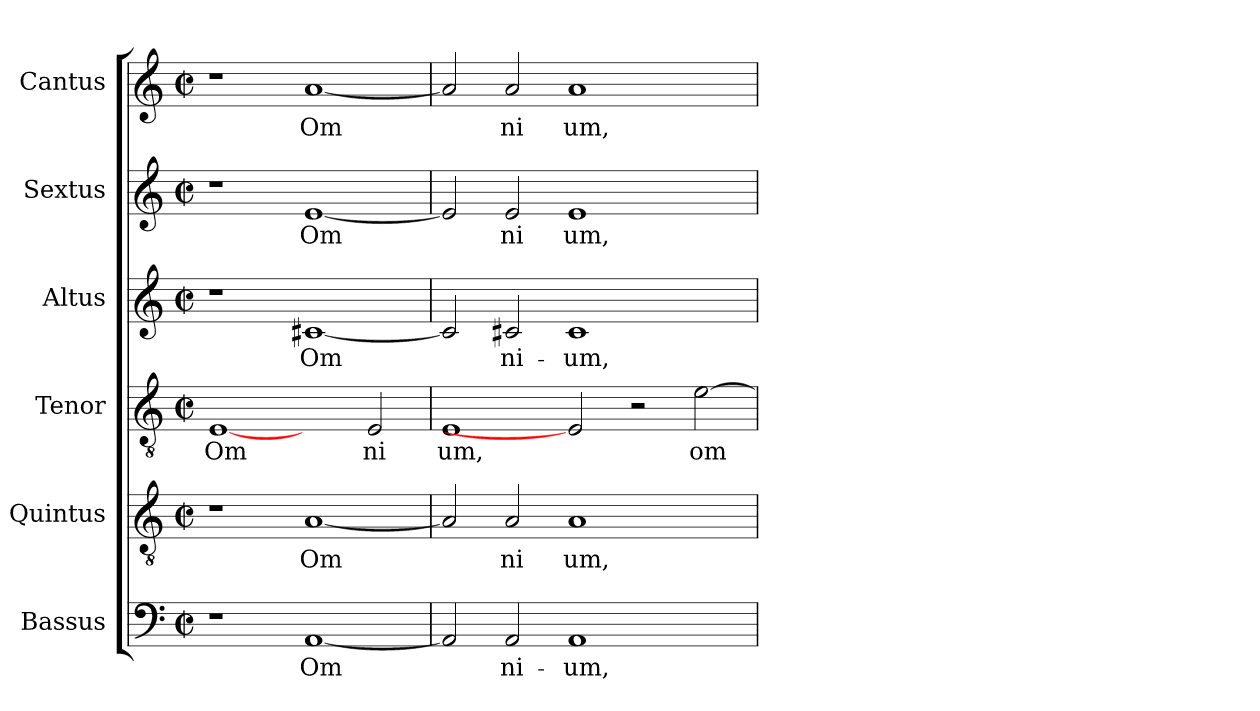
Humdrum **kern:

**kern	**text	**kern	**text	**kern	**text	**kern	**text	**kern	**text	**kern	**text
*part6	*part6	*part5	*part5	*part4	*part4	*part3	*part3	*part2	*part2	*part1	*part1
*staff6	*staff6	*staff5	*staff5	*staff4	*staff4	*staff3	*staff3	*staff2	*staff2	*staff1	*staff1
*I"Bassus	*	*I"Quintus	*	*I"Tenor	*	*I"Altus	*	*I"Sextus	*	*I"Cantus	*
!!LO:PB:g=z
*stria5	*	*stria5	*	*stria5	*	*stria5	*	*stria5	*	*stria5	*
*clefF4	*	*clefGv2	*	*clefGv2	*	*clefG2	*	*clefG2	*	*clefG2	*
*k[]	*	*k[]	*	*k[]	*	*k[]	*	*k[]	*	*k[]	*
*C:	*	*C:	*	*C:	*	*C:	*	*C:	*	*C:	*
*M2/2	*	*M2/2	*	*M2/2	*	*M2/2	*	*M2/2	*	*M2/2	*
*met(c|)	*	*met(c|)	*	*met(c|)	*	*met(c|)	*	*met(c|)	*	*met(c|)	*
=1	=1	=1	=1	=1	=1	=1	=1	=1	=1	=1	=1
!	!	!	!	!	!LO:LY:b:cj	!	!	!	!	!	!
1r	.	1r	.	[1E	Om	1r	.	1r	.	1r	.
!	!LO:LY:b	!	!LO:LY:b	!	!	!	!LO:LY:b	!	!LO:LY:b	!	!LO:LY:b
[<1AA	Om-	[<1A	Om	2ryy	.	[<1c#X	Om-	[<1e	Om	[<1a	Om
!	!	!	!	!	!LO:LY:b:cj	!	!	!	!	!	!
.	.	.	.	2E/	ni	.	.	.	.	.	.
=2	=2	=2	=2	=2	=2	=2	=2	=2	=2	=2	=2
!	!LO:LY:b	!	!LO:LY:b	!	!LO:LY:b:cj	!	!LO:LY:b	!	!LO:LY:b	!	!LO:LY:b
2AA/]	--	2A/]	.	1E	um,	2c#/]	--	2e/]	.	2a/]	.
!	!LO:LY:b	!	!LO:LY:b	!	!	!	!LO:LY:b	!	!LO:LY:b	!	!LO:LY:b
2AA/	-ni-	2A/	ni	.	.	2c#X/	-ni-	2e/	ni	2a/	ni
!	!LO:LY:b	!	!LO:LY:b	!	!	!	!LO:LY:b	!	!LO:LY:b	!	!LO:LY:b
1AA	-um,	1A	um,	2E]	.	1c#	-um,	1e	um,	1a	um,
.	.	.	.	2r	.	.	.	.	.	.	.
!	!	!	!	!	!LO:LY:b:cj	!	!	!	!	!	!
2ryy	.	2ryy	.	[>2e\	om	2ryy	.	2ryy	.	2ryy	.
=	=	=	=	=	=	=	=	=	=	=	=
*-	*-	*-	*-	*-	*-	*-	*-	*-	*-	*-	*-
